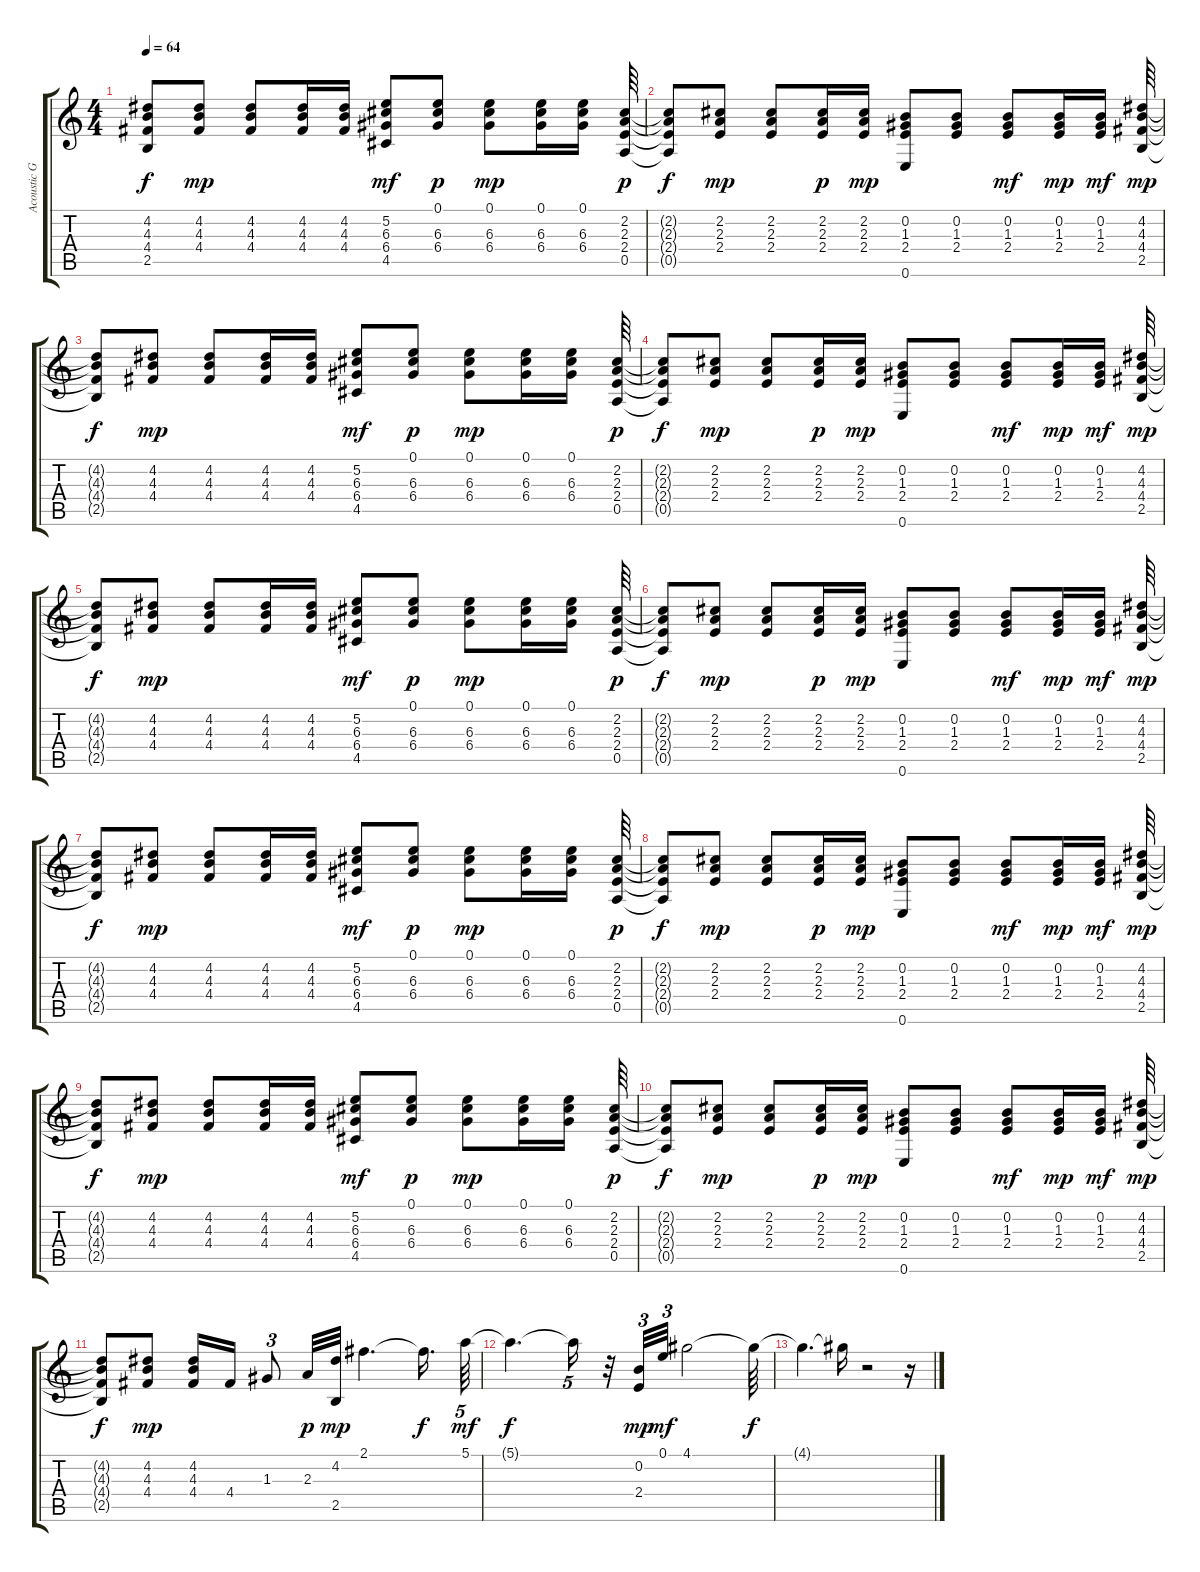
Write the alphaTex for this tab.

\track ("Acoustic Guitar" "Acoustic G") {instrument acousticguitarsteel}
\staff {score tabs}
\tuning (E4 B3 G3 D3 A2 E2) {hide}
\ts (4 4)
\tempo 64
\clef g2
\ks c
(4.2{t} 4.3{t} 4.4{t} 2.5{t}).8{dy f} (4.2 4.3 4.4).8{dy mp} (4.2 4.3 4.4).8 (4.2 4.3 4.4).16 (4.2 4.3 4.4).16 (5.2 6.3 6.4 4.5).8{dy mf} (0.1 6.3 6.4).8{dy p} (0.1 6.3 6.4).8{dy mp} (0.1 6.3 6.4).16 (0.1 6.3 6.4).16 (2.2 2.3 2.4 0.5).64{dy p} |
(2.2{t} 2.3{t} 2.4{t} 0.5{t}).8{dy f} (2.2 2.3 2.4).8{dy mp} (2.2 2.3 2.4).8 (2.2 2.3 2.4).16{dy p} (2.2 2.3 2.4).16{dy mp} (0.2 1.3 2.4 0.6).8 (0.2 1.3 2.4).8 (0.2 1.3 2.4).8{dy mf} (0.2 1.3 2.4).16{dy mp} (0.2 1.3 2.4).16{dy mf} (4.2 4.3 4.4 2.5).64{dy mp} |
(4.2{t} 4.3{t} 4.4{t} 2.5{t}).8{dy f} (4.2 4.3 4.4).8{dy mp} (4.2 4.3 4.4).8 (4.2 4.3 4.4).16 (4.2 4.3 4.4).16 (5.2 6.3 6.4 4.5).8{dy mf} (0.1 6.3 6.4).8{dy p} (0.1 6.3 6.4).8{dy mp} (0.1 6.3 6.4).16 (0.1 6.3 6.4).16 (2.2 2.3 2.4 0.5).64{dy p} |
(2.2{t} 2.3{t} 2.4{t} 0.5{t}).8{dy f} (2.2 2.3 2.4).8{dy mp} (2.2 2.3 2.4).8 (2.2 2.3 2.4).16{dy p} (2.2 2.3 2.4).16{dy mp} (0.2 1.3 2.4 0.6).8 (0.2 1.3 2.4).8 (0.2 1.3 2.4).8{dy mf} (0.2 1.3 2.4).16{dy mp} (0.2 1.3 2.4).16{dy mf} (4.2 4.3 4.4 2.5).64{dy mp} |
(4.2{t} 4.3{t} 4.4{t} 2.5{t}).8{dy f} (4.2 4.3 4.4).8{dy mp} (4.2 4.3 4.4).8 (4.2 4.3 4.4).16 (4.2 4.3 4.4).16 (5.2 6.3 6.4 4.5).8{dy mf} (0.1 6.3 6.4).8{dy p} (0.1 6.3 6.4).8{dy mp} (0.1 6.3 6.4).16 (0.1 6.3 6.4).16 (2.2 2.3 2.4 0.5).64{dy p} |
(2.2{t} 2.3{t} 2.4{t} 0.5{t}).8{dy f} (2.2 2.3 2.4).8{dy mp} (2.2 2.3 2.4).8 (2.2 2.3 2.4).16{dy p} (2.2 2.3 2.4).16{dy mp} (0.2 1.3 2.4 0.6).8 (0.2 1.3 2.4).8 (0.2 1.3 2.4).8{dy mf} (0.2 1.3 2.4).16{dy mp} (0.2 1.3 2.4).16{dy mf} (4.2 4.3 4.4 2.5).64{dy mp} |
(4.2{t} 4.3{t} 4.4{t} 2.5{t}).8{dy f} (4.2 4.3 4.4).8{dy mp} (4.2 4.3 4.4).8 (4.2 4.3 4.4).16 (4.2 4.3 4.4).16 (5.2 6.3 6.4 4.5).8{dy mf} (0.1 6.3 6.4).8{dy p} (0.1 6.3 6.4).8{dy mp} (0.1 6.3 6.4).16 (0.1 6.3 6.4).16 (2.2 2.3 2.4 0.5).64{dy p} |
(2.2{t} 2.3{t} 2.4{t} 0.5{t}).8{dy f} (2.2 2.3 2.4).8{dy mp} (2.2 2.3 2.4).8 (2.2 2.3 2.4).16{dy p} (2.2 2.3 2.4).16{dy mp} (0.2 1.3 2.4 0.6).8 (0.2 1.3 2.4).8 (0.2 1.3 2.4).8{dy mf} (0.2 1.3 2.4).16{dy mp} (0.2 1.3 2.4).16{dy mf} (4.2 4.3 4.4 2.5).64{dy mp} |
(4.2{t} 4.3{t} 4.4{t} 2.5{t}).8{dy f} (4.2 4.3 4.4).8{dy mp} (4.2 4.3 4.4).8 (4.2 4.3 4.4).16 (4.2 4.3 4.4).16 (5.2 6.3 6.4 4.5).8{dy mf} (0.1 6.3 6.4).8{dy p} (0.1 6.3 6.4).8{dy mp} (0.1 6.3 6.4).16 (0.1 6.3 6.4).16 (2.2 2.3 2.4 0.5).64{dy p} |
(2.2{t} 2.3{t} 2.4{t} 0.5{t}).8{dy f} (2.2 2.3 2.4).8{dy mp} (2.2 2.3 2.4).8 (2.2 2.3 2.4).16{dy p} (2.2 2.3 2.4).16{dy mp} (0.2 1.3 2.4 0.6).8 (0.2 1.3 2.4).8 (0.2 1.3 2.4).8{dy mf} (0.2 1.3 2.4).16{dy mp} (0.2 1.3 2.4).16{dy mf} (4.2 4.3 4.4 2.5).64{dy mp} |
(4.2{t} 4.3{t} 4.4{t} 2.5{t}).8{dy f} (4.2 4.3 4.4).8{dy mp} (4.2 4.3 4.4).16 4.4.16 1.3.8{tu (3 2)} 2.3.32{dy p} (4.2 2.5).32{dy mp} 2.1.4{d} 2.1{t}.16{d dy f} 5.1.64{tu (5 4) dy mf} |
5.1{t}.4{d dy f} 5.1{t}.16{tu (5 4)} r.32 (0.2 2.4).32{tu (3 2) dy mp} 0.1.32{tu (3 2) dy mf} 4.1.2 4.1{t}.64{dy f} |
4.1{t}.4{d} 4.1{t}.16 r.2 r.16
